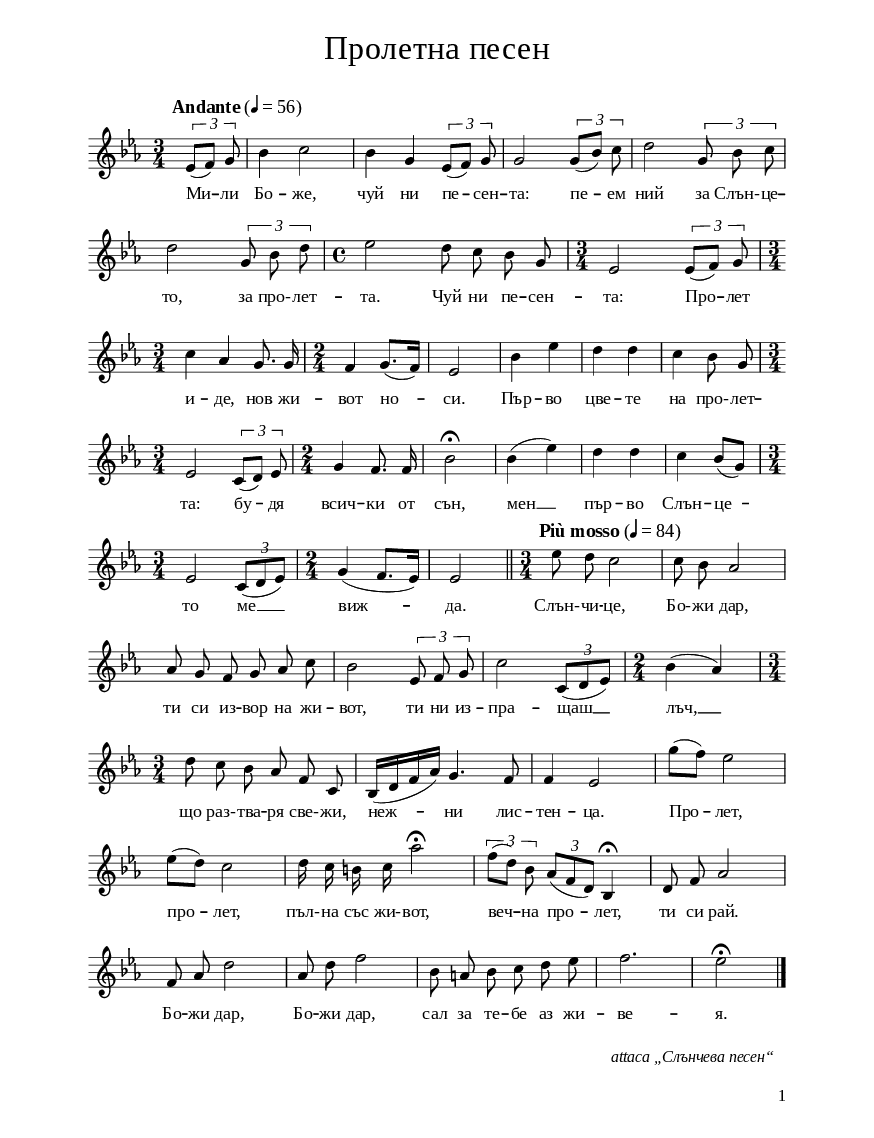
\version "2.24.3"

\include "include/globals.ily"

\bookpart {
  \label #'ref124
  \tocItem \markup "Пролетна песен"
  \paper {
    print-all-headers = ##t
    print-page-number = ##t
    print-first-page-number = ##t

    % put page numbers on the bottom
    oddHeaderMarkup = \markup ""
    evenHeaderMarkup = \markup ""
    oddFooterMarkup = \markup
    \fill-line {
      ""
      \if \should-print-page-number \fromproperty #'page:page-number-string
    }
    evenFooterMarkup = \markup
    \fill-line {
      \if \should-print-page-number \fromproperty #'page:page-number-string
      ""
    }

    left-margin = 1.5\cm
    right-margin = 1.5\cm
    top-margin = 1.6\cm
    bottom-margin = 1.2\cm
    ragged-bottom = ##t % do not spread the staves to fill the whole vertical space

    % change distance between staves
    system-system-spacing =
    #'((basic-distance . 10)
       (minimum-distance . 6)
       (padding . 1)
       (stretchability . 12))
  }
  \score {
    \include "include/score-layout.ily"

    \new Voice \relative c' {
      \clef treble
      \key es \major
      \time 3/4
      \tempoFunc "Andante" 4 "56"
      \autoBeamOff
      \partial 4
      \times 2/3 { es8 ( [  f8 ) ] g8 } | % 2
      bes4c2 | % 3
      bes4  g4
      \times 2/3  {
        es8 ( [  f8 ) ] g8
      }
      | % 4
      g2
      \times 2/3  {
        g8 ( [  bes8 ) ] c8
      }
      | % 5
      d2
      \tupletUp \times 2/3  {
        g,8   bes8  c8
      }
      \break
      | % 6
      d2
      \times 2/3  {
        g,8 bes8 d8
      }
      | % 7
      \time 4/4
      es2 d8 c8 bes8
      g8 | % 8
      \time 3/4  | % 8
      es2
      \times 2/3  {
        es8 ( [  f8 ) ] g8
      }
      | \time 3/4 % 9

      \break
      c4  as4  g8.  g16 |

      \time 2/4  |
      f4  g8. ( [  f16 ) ] | % 11
      es2 | % 12
      bes'4 es4  | % 13
      d4 d4 | % 14
      c4 bes8  g8 \break  | % 15
      \time 3/4  | % 15
      es2
      \times 2/3  {
        c8 ( [  d8 ) ] es8
      }
      | % 16
      \time 2/4  | % 16
      g4  f8.  f16 | % 17
      bes2 ^\fermata | % 18
      bes4 (es4 ) | % 19
      d4 d4 |
      c4  bes8 ( [  g8 ) ] \break | % 21
      \time 3/4  | % 21
      es2
      \times 2/3  {
        c8 ( [  d8  es8 ) ]
      }
      | % 22
      \time 2/4  | % 22
      g4 (  f8. [  es16 ) ] | % 23
      es2 \bar "||"
      \time 3/4  | % 24
      \tempoFunc "Più mosso" 4 "84" | % 24
      es'8 d8 c2 | % 25
      c8 bes8  as2 \break | % 26
      as8  g8  f8  g8  as8
      c8| % 27
      bes2
      \times 2/3  {
        es,8   f8  g8
      }
      | % 28
      c2
      \times 2/3  {
        c,8 ( [  d8  es8 ) ]
      }
      | % 29
      \time 2/4 bes'4 (  as4 ) | \break
      \time 3/4
      d8c8
      bes8  as8  f8  c8  bes16 (
      [  d16  f16  as16 ) ]  % 31
      g4.  f8  f4  % 32
      es2  |  % 33
      g'8 ( [f8 ) ] es2 | \break % 34
      es8 ( [d8 ) ]c2 | % 35
      d16 c16 b16 c16
      as'2 ^\fermata |   % 36
      \times 2/3  {
        f8 ( [d8 ) ] bes8
      }
      \times 2/3  {
        as8 ( [  f8  d8 ) ]
      }
      bes4 ^\fermata | % 37
      d8 f8 as2 \break | % 38
      f8 as8  d2 | % 39
      as8  d8  f2 |
      bes,8 a8  bes8  c8
      d8  es8 | % 41
      f2. | % 42
      es2 \fermata \bar "|."

    }
    \addlyrics {
      Ми  -- ли Бо -- же, чуй ни пе
      -- сен -- та: пе -- ем ний
      за "Слън-" -- це -- то, за "про-" -- лет
      -- та. Чуй ни пе -- сен -- та: Про
      -- лет и -- де, нов жи -- вот но
      -- си. Пър -- во цве -- те на
      "про-" -- лет -- та: бу  -- дя всич
      -- ки от сън, мен __  пър -- во
      Слън -- це -- то ме  __ виж
      --  да. "Слън-" -- чи -- це, "Бо-" --
      жи дар, ти си из -- вор на жи --
      вот, ти ни из -- пра -- щаш __
      лъч, __ що "раз-" -- тва -- ря "све-" --
      жи, неж --   ни лис -- тен
      -- ца. Про -- лет, про -- лет,
      "пъл-" -- на със "жи-" -- вот, веч  --
      на про --  лет, ти си рай.
      Бо -- жи дар, Бо -- жи дар, сал
      за те -- бе аз жи -- ве -- я.}

      \header {
        title = \titleFunc "Пролетна песен" "Proletna pesen"
      }

      \midi{}

    } % score

    \markup \italic \dc-one-nobold "attaca „Слънчева песен“"



  } % bookpart
